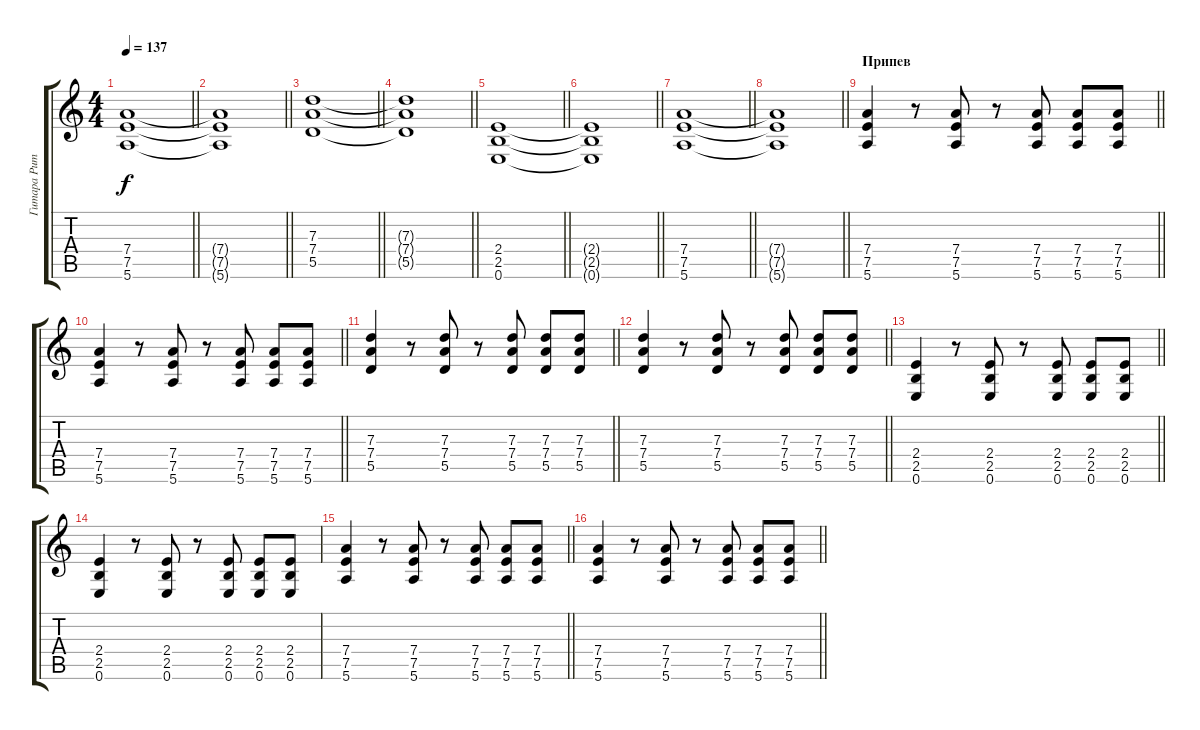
\track ("Гитара Ритм" "Гитара Рит") {instrument distortionguitar}
\staff {score tabs}
\tuning (E4 B3 G3 D3 A2 E2) {hide}
\ts (4 4)
\tempo 137
\clef g2
\barLineRight lightlight
\ks c
(7.4 7.5 5.6).1{dy f} |
\barLineRight lightlight
(7.4{t} 7.5{t} 5.6{t}).1 |
\barLineRight lightlight
(7.3 7.4 5.5).1 |
\barLineRight lightlight
(7.3{t} 7.4{t} 5.5{t}).1 |
\barLineRight lightlight
(2.4 2.5 0.6).1 |
\barLineRight lightlight
(2.4{t} 2.5{t} 0.6{t}).1 |
\barLineRight lightlight
(7.4 7.5 5.6).1 |
\barLineRight lightlight
(7.4{t} 7.5{t} 5.6{t}).1 |
\section ("" "Припев")
\barLineRight lightlight
(7.4 7.5 5.6).4 r.8 (7.4 7.5 5.6).8 r.8 (7.4 7.5 5.6).8 (7.4 7.5 5.6).8 (7.4 7.5 5.6).8 |
\barLineRight lightlight
(7.4 7.5 5.6).4 r.8 (7.4 7.5 5.6).8 r.8 (7.4 7.5 5.6).8 (7.4 7.5 5.6).8 (7.4 7.5 5.6).8 |
\barLineRight lightlight
(7.3 7.4 5.5).4 r.8 (7.3 7.4 5.5).8 r.8 (7.3 7.4 5.5).8 (7.3 7.4 5.5).8 (7.3 7.4 5.5).8 |
\barLineRight lightlight
(7.3 7.4 5.5).4 r.8 (7.3 7.4 5.5).8 r.8 (7.3 7.4 5.5).8 (7.3 7.4 5.5).8 (7.3 7.4 5.5).8 |
\barLineRight lightlight
(2.4 2.5 0.6).4 r.8 (2.4 2.5 0.6).8 r.8 (2.4 2.5 0.6).8 (2.4 2.5 0.6).8 (2.4 2.5 0.6).8 |
(2.4 2.5 0.6).4 r.8 (2.4 2.5 0.6).8 r.8 (2.4 2.5 0.6).8 (2.4 2.5 0.6).8 (2.4 2.5 0.6).8 |
\barLineRight lightlight
(7.4 7.5 5.6).4 r.8 (7.4 7.5 5.6).8 r.8 (7.4 7.5 5.6).8 (7.4 7.5 5.6).8 (7.4 7.5 5.6).8 |
\barLineRight lightlight
(7.4 7.5 5.6).4 r.8 (7.4 7.5 5.6).8 r.8 (7.4 7.5 5.6).8 (7.4 7.5 5.6).8 (7.4 7.5 5.6).8
